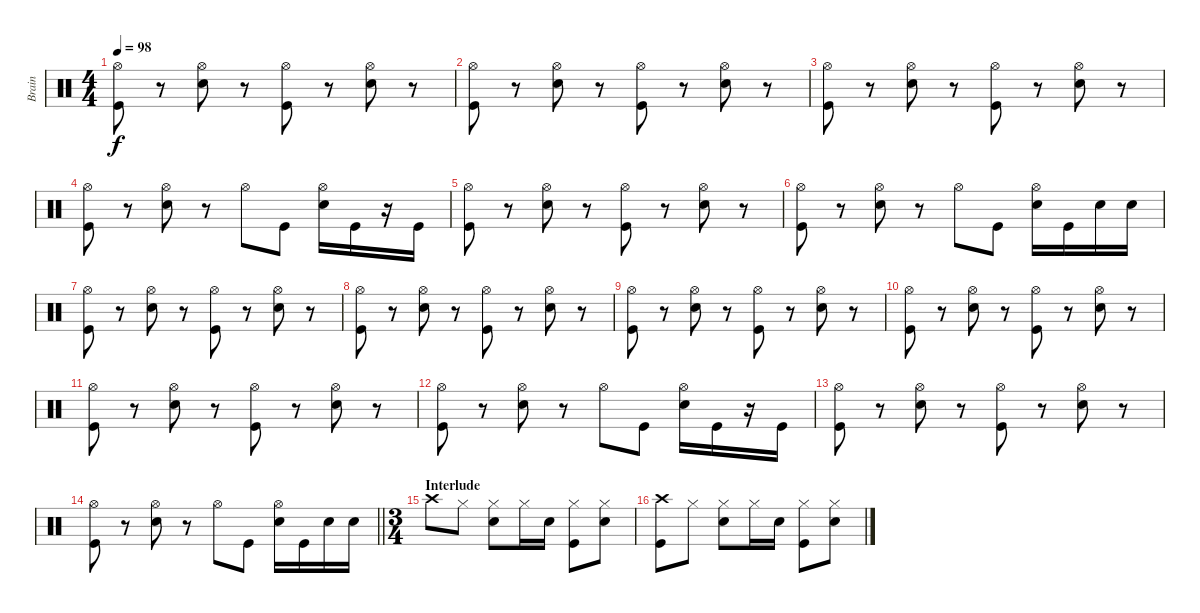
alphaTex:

\track ("Brain" "Brain") {instrument percussion}
\staff {score}
\articulation defaults
\ts (4 4)
\tempo 98
\clef neutral
\ks c
("Hi-Hat (open)" "Kick (hit)").8{dy f} r.8 ("Hi-Hat (open)" "Snare (hit) 2").8 r.8 ("Hi-Hat (open)" "Kick (hit)").8 r.8 ("Hi-Hat (open)" "Snare (hit) 2").8 r.8 |
("Hi-Hat (open)" "Kick (hit)").8 r.8 ("Hi-Hat (open)" "Snare (hit) 2").8 r.8 ("Hi-Hat (open)" "Kick (hit)").8 r.8 ("Hi-Hat (open)" "Snare (hit) 2").8 r.8 |
("Hi-Hat (open)" "Kick (hit)").8 r.8 ("Hi-Hat (open)" "Snare (hit) 2").8 r.8 ("Hi-Hat (open)" "Kick (hit)").8 r.8 ("Hi-Hat (open)" "Snare (hit) 2").8 r.8 |
("Hi-Hat (open)" "Kick (hit)").8 r.8 ("Hi-Hat (open)" "Snare (hit) 2").8 r.8 "Hi-Hat (open)".8 "Kick (hit)".8 ("Hi-Hat (open)" "Snare (hit) 2").16 "Kick (hit)".16 r.16 "Kick (hit)".16 |
("Hi-Hat (open)" "Kick (hit)").8 r.8 ("Hi-Hat (open)" "Snare (hit) 2").8 r.8 ("Hi-Hat (open)" "Kick (hit)").8 r.8 ("Hi-Hat (open)" "Snare (hit) 2").8 r.8 |
("Hi-Hat (open)" "Kick (hit)").8 r.8 ("Hi-Hat (open)" "Snare (hit) 2").8 r.8 "Hi-Hat (open)".8 "Kick (hit)".8 ("Hi-Hat (open)" "Snare (hit) 2").16 "Kick (hit)".16 "Snare (hit) 2".16 "Snare (hit) 2".16 |
("Hi-Hat (open)" "Kick (hit)").8 r.8 ("Hi-Hat (open)" "Snare (hit) 2").8 r.8 ("Hi-Hat (open)" "Kick (hit)").8 r.8 ("Hi-Hat (open)" "Snare (hit) 2").8 r.8 |
("Hi-Hat (open)" "Kick (hit)").8 r.8 ("Hi-Hat (open)" "Snare (hit) 2").8 r.8 ("Hi-Hat (open)" "Kick (hit)").8 r.8 ("Hi-Hat (open)" "Snare (hit) 2").8 r.8 |
("Hi-Hat (open)" "Kick (hit)").8 r.8 ("Hi-Hat (open)" "Snare (hit) 2").8 r.8 ("Hi-Hat (open)" "Kick (hit)").8 r.8 ("Hi-Hat (open)" "Snare (hit) 2").8 r.8 |
("Hi-Hat (open)" "Kick (hit)").8 r.8 ("Hi-Hat (open)" "Snare (hit) 2").8 r.8 ("Hi-Hat (open)" "Kick (hit)").8 r.8 ("Hi-Hat (open)" "Snare (hit) 2").8 r.8 |
("Hi-Hat (open)" "Kick (hit)").8 r.8 ("Hi-Hat (open)" "Snare (hit) 2").8 r.8 ("Hi-Hat (open)" "Kick (hit)").8 r.8 ("Hi-Hat (open)" "Snare (hit) 2").8 r.8 |
("Hi-Hat (open)" "Kick (hit)").8 r.8 ("Hi-Hat (open)" "Snare (hit) 2").8 r.8 "Hi-Hat (open)".8 "Kick (hit)".8 ("Hi-Hat (open)" "Snare (hit) 2").16 "Kick (hit)".16 r.16 "Kick (hit)".16 |
("Hi-Hat (open)" "Kick (hit)").8 r.8 ("Hi-Hat (open)" "Snare (hit) 2").8 r.8 ("Hi-Hat (open)" "Kick (hit)").8 r.8 ("Hi-Hat (open)" "Snare (hit) 2").8 r.8 |
\barLineRight lightlight
("Hi-Hat (open)" "Kick (hit)").8 r.8 ("Hi-Hat (open)" "Snare (hit) 2").8 r.8 "Hi-Hat (open)".8 "Kick (hit)".8 ("Hi-Hat (open)" "Snare (hit) 2").16 "Kick (hit)".16 "Snare (hit) 2".16 "Snare (hit) 2".16 |
\ts (3 4)
\section ("" "Interlude")
"Crash high (hit)".8 "Hi-Hat (closed)".8 ("Hi-Hat (closed)" "Snare (hit) 2").8 "Hi-Hat (closed)".16 "Snare (hit) 2".16 ("Hi-Hat (closed)" "Kick (hit)").8 ("Hi-Hat (closed)" "Snare (hit) 2").8 |
("Crash high (hit)" "Kick (hit)").8 "Hi-Hat (closed)".8 ("Hi-Hat (closed)" "Snare (hit) 2").8 "Hi-Hat (closed)".16 "Snare (hit) 2".16 ("Hi-Hat (closed)" "Kick (hit)").8 ("Hi-Hat (closed)" "Snare (hit) 2").8
